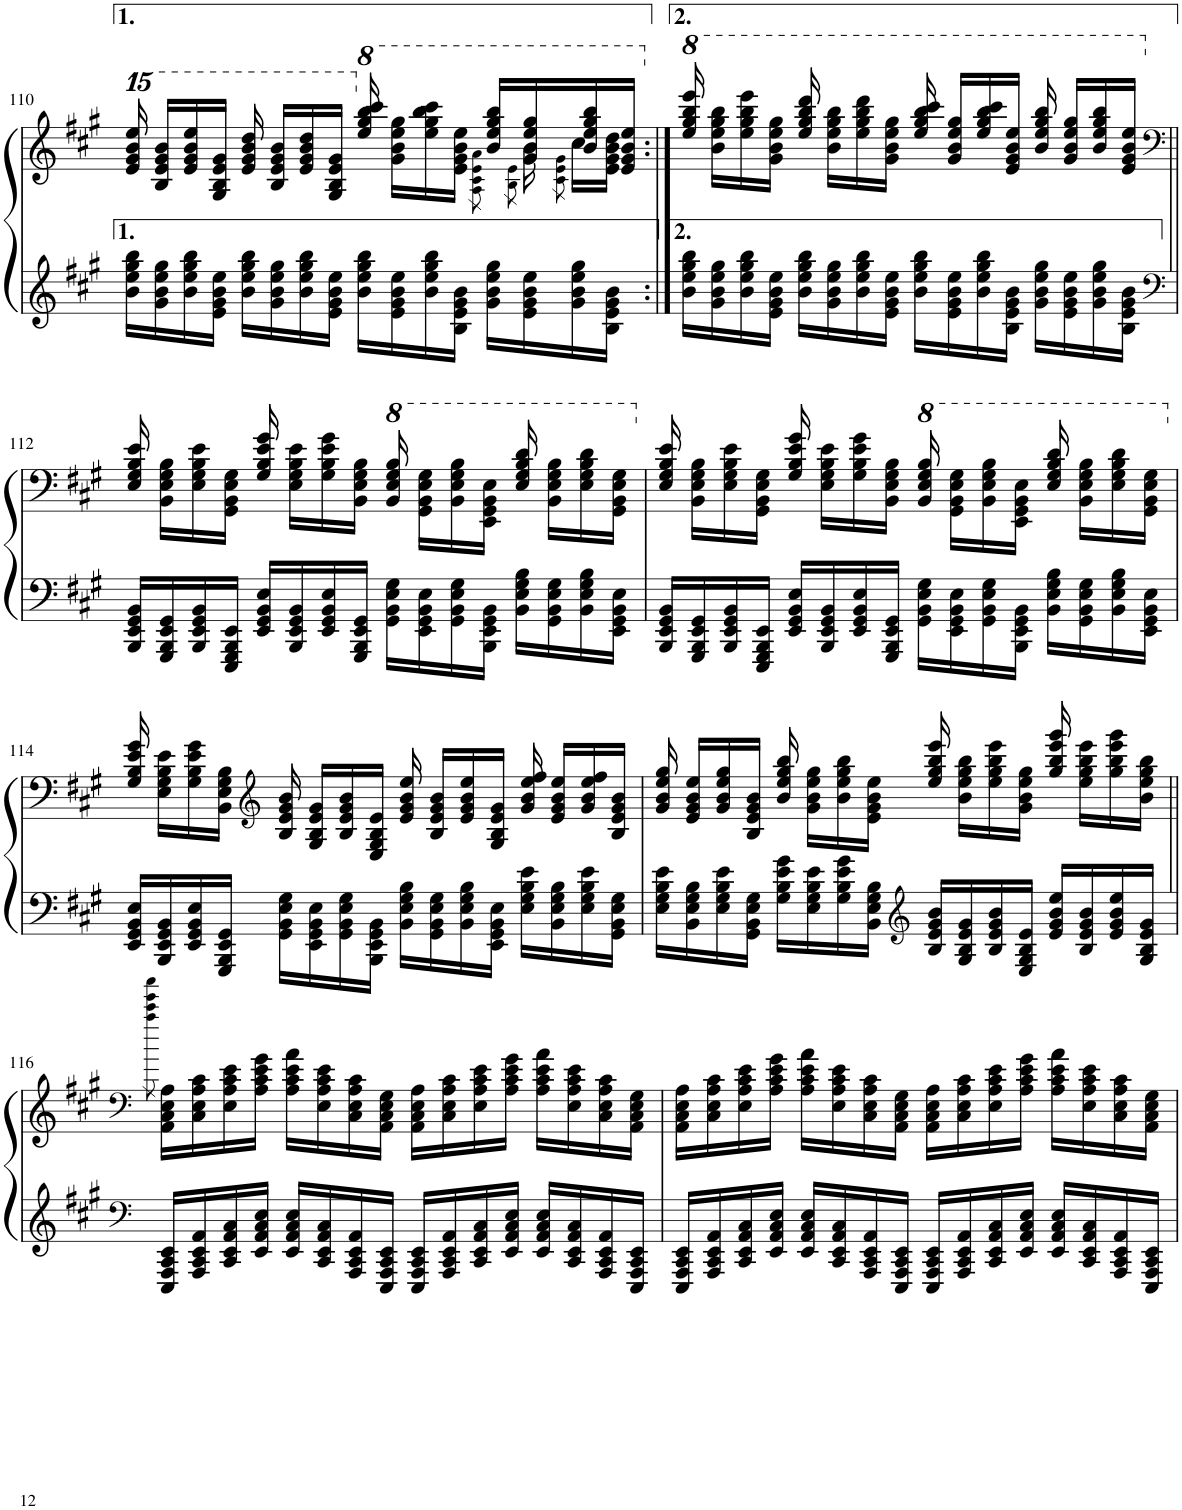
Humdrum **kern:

**kern	**kern
*part1	*part1
*staff2	*staff1
*I"Piano	*
*I'Pno.	*
!!LO:PB:g=z
*clefG2	*clefG2
*k[f#c#g#]	*k[f#c#g#]
*M4/4	*M4/4
*	*15ma
=110	=110
*	*^
16b\ 16ee\ 16gg#\ 16bb\LL	16eee/ 16ggg#/ 16bbb/ 16eeee/	16ryy
*	*v	*v
16g#\ 16b\ 16ee\ 16gg#\	16bb/ 16eee/ 16ggg#/ 16bbb/LL
16b\ 16ee\ 16gg#\ 16bb\	16eee/ 16ggg#/ 16bbb/ 16eeee/
16e\ 16g#\ 16b\ 16ee\JJ	16gg#/ 16bb/ 16eee/ 16ggg#/JJ
16b\ 16ee\ 16gg#\ 16bb\LL	16eee/ 16ggg#/ 16bbb/ 16dddd/
16g#\ 16b\ 16ee\ 16gg#\	16bb/ 16eee/ 16ggg#/ 16bbb/LL
16b\ 16ee\ 16gg#\ 16bb\	16eee/ 16ggg#/ 16bbb/ 16dddd/
16e\ 16g#\ 16b\ 16ee\JJ	16gg#/ 16bb/ 16eee/ 16ggg#/JJ
*	*X15ma
*	*8va
16b\ 16ee\ 16gg#\ 16bb\LL	16eee/ 16ggg#/ 16bbb/ 16cccc#/
16e\ 16g#\ 16b\ 16ee\	16gg#\ 16bb\ 16eee\ 16ggg#\LL
16b\ 16ee\ 16gg#\ 16bb\	16eee\ 16ggg#\ 16bbb\ 16cccc#\
16B\ 16e\ 16g#\ 16b\JJ	16ee\ 16gg#\ 16bb\ 16eee\JJ
.	8qa\ 8qcc#\ 8qee\ 8qaa\
16g#\ 16b\ 16ee\ 16gg#\LL	16bb/ 16eee/ 16ggg#/ 16bbb/LL
.	8qb\ 8qee\
*	*^
16e\ 16g#\ 16b\ 16ee\	16gg#/ 16bb/ 16eee/ 16ggg#/	16gg#\ 16bb\
.	8qcc#\ 8qee\ 8qgg#\	.
16g#\ 16b\ 16ee\ 16gg#\	16bb/ 16eee/ 16ggg#/ 16bbb/	16ccc#\LL
16B\ 16e\ 16g#\ 16b\JJ	16ee/ 16gg#/ 16bb/ 16eee/JJ	16ee\ 16gg#\ 16bb\ 16ddd\JJ
*	*v	*v
=111:|!	=111:|!
*	*X8va
*	*8va
16b\ 16ee\ 16gg#\ 16bb\LL	16eee/ 16ggg#/ 16bbb/ 16eeee/
16g#\ 16b\ 16ee\ 16gg#\	16bb\ 16eee\ 16ggg#\ 16bbb\LL
16b\ 16ee\ 16gg#\ 16bb\	16eee\ 16ggg#\ 16bbb\ 16eeee\
16e\ 16g#\ 16b\ 16ee\JJ	16gg#\ 16bb\ 16eee\ 16ggg#\JJ
16b\ 16ee\ 16gg#\ 16bb\LL	16eee/ 16ggg#/ 16bbb/ 16dddd/
16g#\ 16b\ 16ee\ 16gg#\	16bb\ 16eee\ 16ggg#\ 16bbb\LL
16b\ 16ee\ 16gg#\ 16bb\	16eee\ 16ggg#\ 16bbb\ 16dddd\
16e\ 16g#\ 16b\ 16ee\JJ	16gg#\ 16bb\ 16eee\ 16ggg#\JJ
16b\ 16ee\ 16gg#\ 16bb\LL	16eee/ 16ggg#/ 16bbb/ 16cccc#/
16e\ 16g#\ 16b\ 16ee\	16gg#/ 16bb/ 16eee/ 16ggg#/LL
16b\ 16ee\ 16gg#\ 16bb\	16eee/ 16ggg#/ 16bbb/ 16cccc#/
16B\ 16e\ 16g#\ 16b\JJ	16ee/ 16gg#/ 16bb/ 16eee/JJ
16g#\ 16b\ 16ee\ 16gg#\LL	16bb/ 16eee/ 16ggg#/ 16bbb/
16e\ 16g#\ 16b\ 16ee\	16gg#/ 16bb/ 16eee/ 16ggg#/LL
16g#\ 16b\ 16ee\ 16gg#\	16bb/ 16eee/ 16ggg#/ 16bbb/
16B\ 16e\ 16g#\ 16b\JJ	16ee/ 16gg#/ 16bb/ 16eee/JJ
!!LO:LB:g=z
=112||	=112||
*clefF4	*clefF4
*	*X8va
16BBB/ 16EE/ 16GG#/ 16BB/LL	16E/ 16G#/ 16B/ 16e/
16GGG#/ 16BBB/ 16EE/ 16GG#/	16BB\ 16E\ 16G#\ 16B\LL
16BBB/ 16EE/ 16GG#/ 16BB/	16E\ 16G#\ 16B\ 16e\
16EEE/ 16GGG#/ 16BBB/ 16EE/JJ	16GG#\ 16BB\ 16E\ 16G#\JJ
16EE/ 16GG#/ 16BB/ 16E/LL	16G#/ 16B/ 16e/ 16g#/
16BBB/ 16EE/ 16GG#/ 16BB/	16E\ 16G#\ 16B\ 16e\LL
16EE/ 16GG#/ 16BB/ 16E/	16G#\ 16B\ 16e\ 16g#\
16GGG#/ 16BBB/ 16EE/ 16GG#/JJ	16BB\ 16E\ 16G#\ 16B\JJ
*	*8va
16GG#\ 16BB\ 16E\ 16G#\LL	16B/ 16e/ 16g#/ 16b/
16EE\ 16GG#\ 16BB\ 16E\	16G#\ 16B\ 16e\ 16g#\LL
16GG#\ 16BB\ 16E\ 16G#\	16B\ 16e\ 16g#\ 16b\
16BBB\ 16EE\ 16GG#\ 16BB\JJ	16E\ 16G#\ 16B\ 16e\JJ
16BB\ 16E\ 16G#\ 16B\LL	16e/ 16g#/ 16b/ 16dd/
16GG#\ 16BB\ 16E\ 16G#\	16B\ 16e\ 16g#\ 16b\LL
16BB\ 16E\ 16G#\ 16B\	16e\ 16g#\ 16b\ 16dd\
16EE\ 16GG#\ 16BB\ 16E\JJ	16G#\ 16B\ 16e\ 16g#\JJ
=113	=113
*	*X8va
16BBB/ 16EE/ 16GG#/ 16BB/LL	16E/ 16G#/ 16B/ 16e/
16GGG#/ 16BBB/ 16EE/ 16GG#/	16BB\ 16E\ 16G#\ 16B\LL
16BBB/ 16EE/ 16GG#/ 16BB/	16E\ 16G#\ 16B\ 16e\
16EEE/ 16GGG#/ 16BBB/ 16EE/JJ	16GG#\ 16BB\ 16E\ 16G#\JJ
16EE/ 16GG#/ 16BB/ 16E/LL	16G#/ 16B/ 16e/ 16g#/
16BBB/ 16EE/ 16GG#/ 16BB/	16E\ 16G#\ 16B\ 16e\LL
16EE/ 16GG#/ 16BB/ 16E/	16G#\ 16B\ 16e\ 16g#\
16GGG#/ 16BBB/ 16EE/ 16GG#/JJ	16BB\ 16E\ 16G#\ 16B\JJ
*	*8va
16GG#\ 16BB\ 16E\ 16G#\LL	16B/ 16e/ 16g#/ 16b/
16EE\ 16GG#\ 16BB\ 16E\	16G#\ 16B\ 16e\ 16g#\LL
16GG#\ 16BB\ 16E\ 16G#\	16B\ 16e\ 16g#\ 16b\
16BBB\ 16EE\ 16GG#\ 16BB\JJ	16E\ 16G#\ 16B\ 16e\JJ
16BB\ 16E\ 16G#\ 16B\LL	16e/ 16g#/ 16b/ 16dd/
16GG#\ 16BB\ 16E\ 16G#\	16B\ 16e\ 16g#\ 16b\LL
16BB\ 16E\ 16G#\ 16B\	16e\ 16g#\ 16b\ 16dd\
16EE\ 16GG#\ 16BB\ 16E\JJ	16G#\ 16B\ 16e\ 16g#\JJ
!!LO:LB:g=z
=114	=114
*	*X8va
16EE/ 16GG#/ 16BB/ 16E/LL	16G#/ 16B/ 16e/ 16g#/
16BBB/ 16EE/ 16GG#/ 16BB/	16E\ 16G#\ 16B\ 16e\LL
16EE/ 16GG#/ 16BB/ 16E/	16G#\ 16B\ 16e\ 16g#\
16GGG#/ 16BBB/ 16EE/ 16GG#/JJ	16BB\ 16E\ 16G#\ 16B\JJ
*	*clefG2
16GG#\ 16BB\ 16E\ 16G#\LL	16B/ 16e/ 16g#/ 16b/
16EE\ 16GG#\ 16BB\ 16E\	16G#/ 16B/ 16e/ 16g#/LL
16GG#\ 16BB\ 16E\ 16G#\	16B/ 16e/ 16g#/ 16b/
16BBB\ 16EE\ 16GG#\ 16BB\JJ	16E/ 16G#/ 16B/ 16e/JJ
16BB\ 16E\ 16G#\ 16B\LL	16e/ 16g#/ 16b/ 16ee/
16GG#\ 16BB\ 16E\ 16G#\	16B/ 16e/ 16g#/ 16b/LL
16BB\ 16E\ 16G#\ 16B\	16e/ 16g#/ 16b/ 16ee/
16EE\ 16GG#\ 16BB\ 16E\JJ	16G#/ 16B/ 16e/ 16g#/JJ
16E\ 16G#\ 16B\ 16e\LL	16g#/ 16b/ 16ee/ 16ff#/
16BB\ 16E\ 16G#\ 16B\	16e/ 16g#/ 16b/ 16ee/LL
16E\ 16G#\ 16B\ 16e\	16g#/ 16b/ 16ee/ 16ff#/
16GG#\ 16BB\ 16E\ 16G#\JJ	16B/ 16e/ 16g#/ 16b/JJ
=115	=115
16E\ 16G#\ 16B\ 16e\LL	16g#/ 16b/ 16ee/ 16gg#/
16BB\ 16E\ 16G#\ 16B\	16e/ 16g#/ 16b/ 16ee/LL
16E\ 16G#\ 16B\ 16e\	16g#/ 16b/ 16ee/ 16gg#/
16GG#\ 16BB\ 16E\ 16G#\JJ	16B/ 16e/ 16g#/ 16b/JJ
16G#\ 16B\ 16e\ 16g#\LL	16b/ 16ee/ 16gg#/ 16bb/
16E\ 16G#\ 16B\ 16e\	16g#\ 16b\ 16ee\ 16gg#\LL
16G#\ 16B\ 16e\ 16g#\	16b\ 16ee\ 16gg#\ 16bb\
16BB\ 16E\ 16G#\ 16B\JJ	16e\ 16g#\ 16b\ 16ee\JJ
*clefG2	*
16B/ 16e/ 16g#/ 16b/LL	16ee/ 16gg#/ 16bb/ 16eee/
16G#/ 16B/ 16e/ 16g#/	16b\ 16ee\ 16gg#\ 16bb\LL
16B/ 16e/ 16g#/ 16b/	16ee\ 16gg#\ 16bb\ 16eee\
16E/ 16G#/ 16B/ 16e/JJ	16g#\ 16b\ 16ee\ 16gg#\JJ
16e/ 16g#/ 16b/ 16ee/LL	16gg#/ 16bb/ 16eee/ 16ggg#/
16B/ 16e/ 16g#/ 16b/	16ee\ 16gg#\ 16bb\ 16eee\LL
16e/ 16g#/ 16b/ 16ee/	16gg#\ 16bb\ 16eee\ 16ggg#\
16G#/ 16B/ 16e/ 16g#/JJ	16b\ 16ee\ 16gg#\ 16bb\JJ
!!LO:LB:g=z
=116||	=116||
*clefF4	*clefF4
.	8qaa\ 8qccc#\ 8qeee\ 8qaaa\
16EEE/ 16AAA/ 16CC#/ 16EE/LL	16AA\ 16C#\ 16E\ 16A\LL
16AAA/ 16CC#/ 16EE/ 16AA/	16C#\ 16E\ 16A\ 16c#\
16CC#/ 16EE/ 16AA/ 16C#/	16E\ 16A\ 16c#\ 16e\
16EE/ 16AA/ 16C#/ 16E/JJ	16A\ 16c#\ 16e\ 16g#\JJ
16EE/ 16AA/ 16C#/ 16E/LL	16A\ 16c#\ 16e\ 16a\LL
16CC#/ 16EE/ 16AA/ 16C#/	16E\ 16A\ 16c#\ 16e\
16AAA/ 16CC#/ 16EE/ 16AA/	16C#\ 16E\ 16A\ 16c#\
16EEE/ 16AAA/ 16CC#/ 16EE/JJ	16AA\ 16C#\ 16E\ 16G#\JJ
16EEE/ 16AAA/ 16CC#/ 16EE/LL	16AA\ 16C#\ 16E\ 16A\LL
16AAA/ 16CC#/ 16EE/ 16AA/	16C#\ 16E\ 16A\ 16c#\
16CC#/ 16EE/ 16AA/ 16C#/	16E\ 16A\ 16c#\ 16e\
16EE/ 16AA/ 16C#/ 16E/JJ	16A\ 16c#\ 16e\ 16g#\JJ
16EE/ 16AA/ 16C#/ 16E/LL	16A\ 16c#\ 16e\ 16a\LL
16CC#/ 16EE/ 16AA/ 16C#/	16E\ 16A\ 16c#\ 16e\
16AAA/ 16CC#/ 16EE/ 16AA/	16C#\ 16E\ 16A\ 16c#\
16EEE/ 16AAA/ 16CC#/ 16EE/JJ	16AA\ 16C#\ 16E\ 16G#\JJ
=117	=117
16EEE/ 16AAA/ 16CC#/ 16EE/LL	16AA\ 16C#\ 16E\ 16A\LL
16AAA/ 16CC#/ 16EE/ 16AA/	16C#\ 16E\ 16A\ 16c#\
16CC#/ 16EE/ 16AA/ 16C#/	16E\ 16A\ 16c#\ 16e\
16EE/ 16AA/ 16C#/ 16E/JJ	16A\ 16c#\ 16e\ 16g#\JJ
16EE/ 16AA/ 16C#/ 16E/LL	16A\ 16c#\ 16e\ 16a\LL
16CC#/ 16EE/ 16AA/ 16C#/	16E\ 16A\ 16c#\ 16e\
16AAA/ 16CC#/ 16EE/ 16AA/	16C#\ 16E\ 16A\ 16c#\
16EEE/ 16AAA/ 16CC#/ 16EE/JJ	16AA\ 16C#\ 16E\ 16G#\JJ
16EEE/ 16AAA/ 16CC#/ 16EE/LL	16AA\ 16C#\ 16E\ 16A\LL
16AAA/ 16CC#/ 16EE/ 16AA/	16C#\ 16E\ 16A\ 16c#\
16CC#/ 16EE/ 16AA/ 16C#/	16E\ 16A\ 16c#\ 16e\
16EE/ 16AA/ 16C#/ 16E/JJ	16A\ 16c#\ 16e\ 16g#\JJ
16EE/ 16AA/ 16C#/ 16E/LL	16A\ 16c#\ 16e\ 16a\LL
16CC#/ 16EE/ 16AA/ 16C#/	16E\ 16A\ 16c#\ 16e\
16AAA/ 16CC#/ 16EE/ 16AA/	16C#\ 16E\ 16A\ 16c#\
16EEE/ 16AAA/ 16CC#/ 16EE/JJ	16AA\ 16C#\ 16E\ 16G#\JJ
=	=
*-	*-
